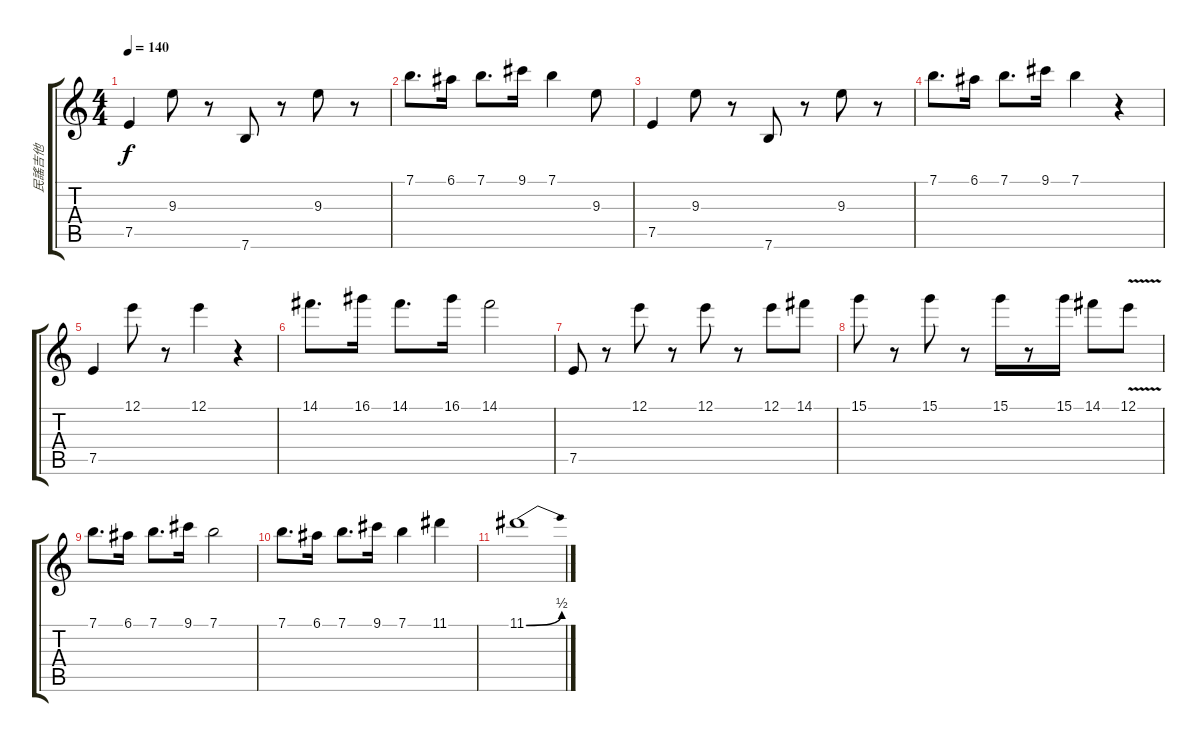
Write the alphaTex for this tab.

\track ("民謠吉他" "民謠吉他") {instrument acousticguitarnylon}
\staff {score tabs}
\tuning (E4 B3 G3 D3 A2 E2) {hide}
\ts (4 4)
\tempo 140
\clef g2
\ks c
7.5.4{dy f} 9.3.8 r.8 7.6.8 r.8 9.3.8 r.8 |
7.1.8{d} 6.1.16 7.1.8{d} 9.1.16 7.1.4 9.3.8 |
7.5.4 9.3.8 r.8 7.6.8 r.8 9.3.8 r.8 |
7.1.8{d} 6.1.16 7.1.8{d} 9.1.16 7.1.4 r.4 |
7.5.4 12.1.8 r.8 12.1.4 r.4 |
14.1.8{d} 16.1.16 14.1.8{d} 16.1.16 14.1.2 |
7.5.8 r.8 12.1.8 r.8 12.1.8 r.8 12.1.8 14.1.8 |
15.1.8 r.8 15.1.8 r.8 15.1.16 r.8 15.1.16 14.1.8 12.1{v}.8 |
7.1.8{d} 6.1.16 7.1.8{d} 9.1.16 7.1.2 |
7.1.8{d} 6.1.16 7.1.8{d} 9.1.16 7.1.4 11.1.4 |
11.1{be (bend 0 0 60 2)}.1
